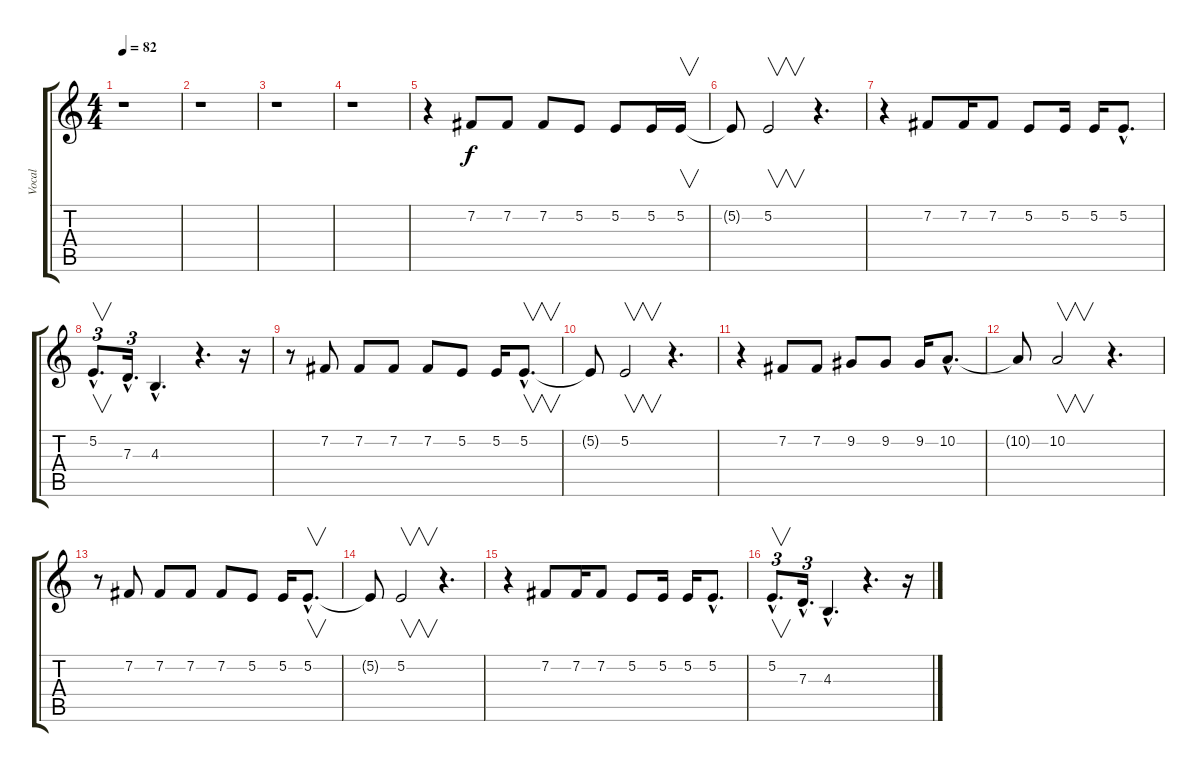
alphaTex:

\track ("Vocal" "Vocal") {instrument lead2sawtooth}
\staff {score tabs}
\tuning (E4 B3 G3 D3 A2 E2) {hide}
\ts (4 4)
\tempo 82
\clef g2
\ks c
r.1{dy f} |
r.1 |
r.1 |
r.1 |
r.4 7.2.8 7.2.8 7.2.8 5.2.8 5.2.8 5.2.16 5.2.16{v} |
5.2{t}.8 5.2.2{v} r.4{d} |
r.4 7.2.8 7.2.16 7.2.8 5.2.8 5.2.16 5.2.16 5.2{hac}.8{d} |
5.2{hac}.8{v d tu (3 2)} 7.3{hac}.16{d tu (3 2)} 4.3{hac}.4{d} r.4{d} r.16 |
r.8 7.2.8 7.2.8 7.2.8 7.2.8 5.2.8 5.2.16 5.2{hac}.8{v d} |
5.2{t}.8 5.2.2{v} r.4{d} |
r.4 7.2.8 7.2.8 9.2.8 9.2.8 9.2.16 10.2{hac}.8{d} |
10.2{t}.8 10.2.2{v} r.4{d} |
r.8 7.2.8 7.2.8 7.2.8 7.2.8 5.2.8 5.2.16 5.2{hac}.8{v d} |
5.2{t}.8 5.2.2{v} r.4{d} |
r.4 7.2.8 7.2.16 7.2.8 5.2.8 5.2.16 5.2.16 5.2{hac}.8{d} |
5.2{hac}.8{v d tu (3 2)} 7.3{hac}.16{d tu (3 2)} 4.3{hac}.4{d} r.4{d} r.16
